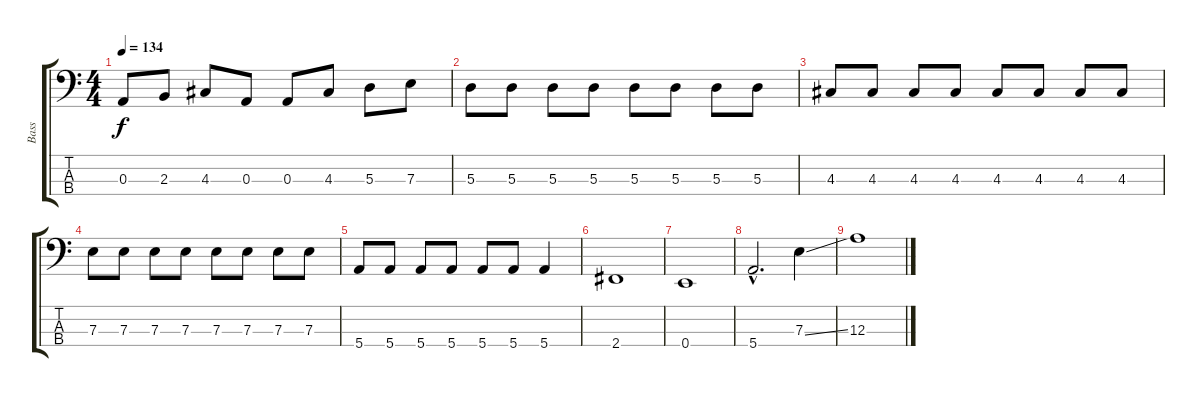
\track ("Bass" "Bass") {instrument electricbasspick}
\staff {score tabs}
\tuning (G2 D2 A1 E1) {hide}
\ts (4 4)
\tempo 134
\clef f4
\ks c
0.3.8{dy f} 2.3.8 4.3.8 0.3.8 0.3.8 4.3.8 5.3.8 7.3.8 |
5.3.8 5.3.8 5.3.8 5.3.8 5.3.8 5.3.8 5.3.8 5.3.8 |
4.3.8 4.3.8 4.3.8 4.3.8 4.3.8 4.3.8 4.3.8 4.3.8 |
7.3.8 7.3.8 7.3.8 7.3.8 7.3.8 7.3.8 7.3.8 7.3.8 |
5.4.8 5.4.8 5.4.8 5.4.8 5.4.8 5.4.8 5.4.4 |
2.4.1 |
0.4.1 |
5.4{hac}.2{d} 7.3{ss}.4 |
12.3.1
